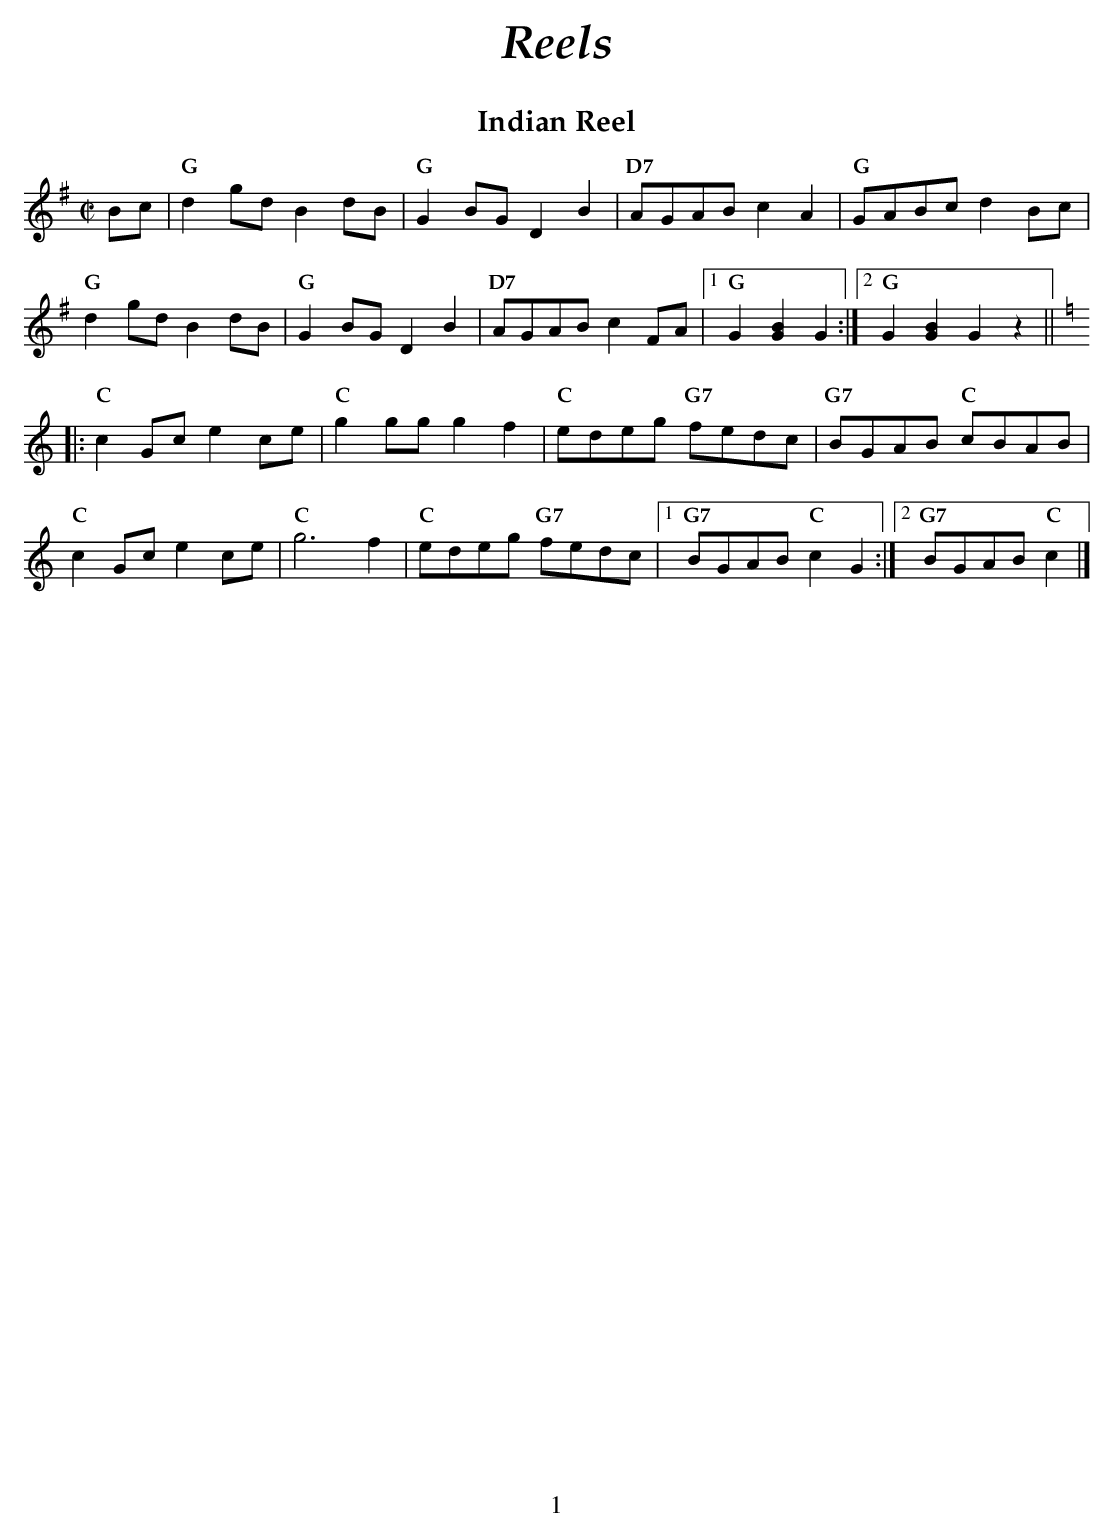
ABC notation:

X:1
T:Indian Reel
M:C|
L:1/8
K:G
   Bc |\
"G"  d2gd B2dB |  "G" G2BG D2B2 |\
"D7" AGAB c2A2 |  "G" GABc d2Bc |
"G"  d2gd B2dB |  "G" G2BG D2B2 |\
"D7" AGAB c2FA |1 "G" G2[G2B2]G2 :|2 "G" G2[G2B2]G2z2 ||
K:C
|: "C" c2Gc e2ce | "C" g2gg  g2f2 |\
   "C" edeg "G7" fedc | "G7" BGAB "C" cBAB |
   "C" c2Gc e2ce | "C" g6    f2   |\
   "C" edeg "G7" fedc |1 "G7" BGAB "C" c2G2 :|2 "G7" BGAB "C" c2 |]
